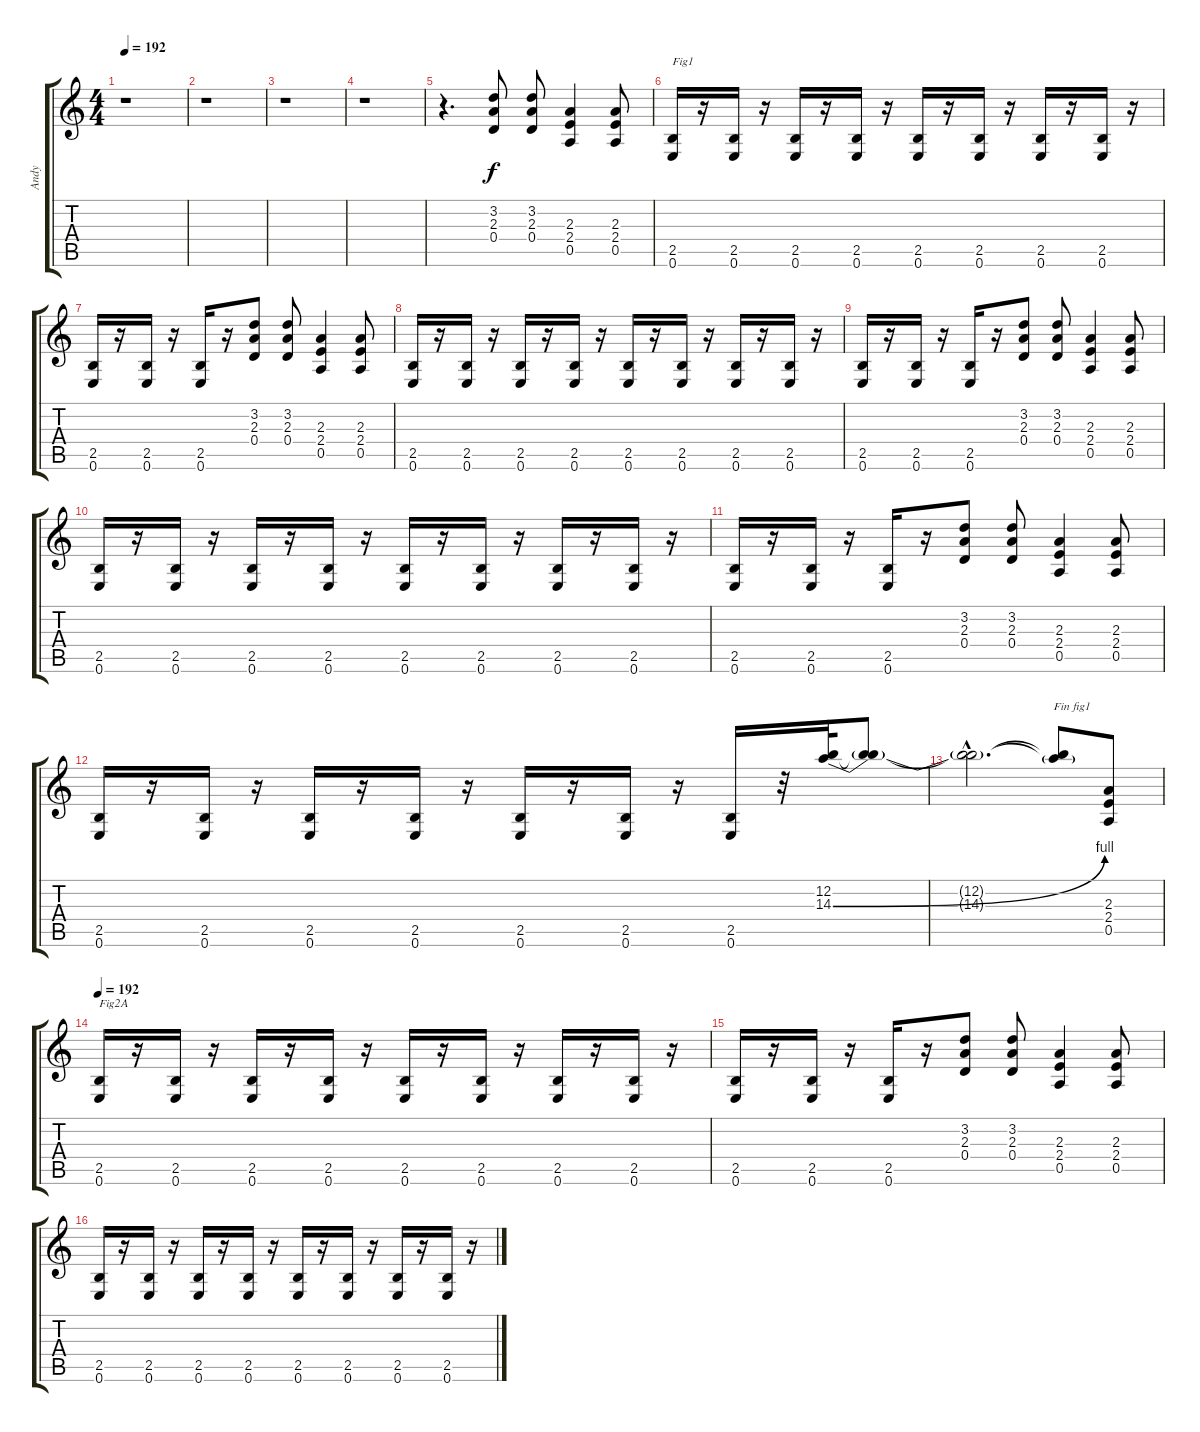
\track ("Andy" "Andy") {instrument overdrivenguitar}
\staff {score tabs}
\tuning (E4 B3 G3 D3 A2 E2) {hide}
\ts (4 4)
\tempo 192
\tempo 198
\tempo 192
\clef g2
\ks c
r.1{dy f instrument overdrivenguitar} |
r.1 |
r.1 |
r.1 |
r.4{d} (3.2 2.3 0.4).8 (3.2 2.3 0.4).8 (2.3 2.4 0.5).4 (2.3 2.4 0.5).8 |
(2.5 0.6).16{txt "Fig1"} r.16 (2.5 0.6).16 r.16 (2.5 0.6).16 r.16 (2.5 0.6).16 r.16 (2.5 0.6).16 r.16 (2.5 0.6).16 r.16 (2.5 0.6).16 r.16 (2.5 0.6).16 r.16 |
(2.5 0.6).16 r.16 (2.5 0.6).16 r.16 (2.5 0.6).16 r.16 (3.2 2.3 0.4).8 (3.2 2.3 0.4).8 (2.3 2.4 0.5).4 (2.3 2.4 0.5).8 |
(2.5 0.6).16 r.16 (2.5 0.6).16 r.16 (2.5 0.6).16 r.16 (2.5 0.6).16 r.16 (2.5 0.6).16 r.16 (2.5 0.6).16 r.16 (2.5 0.6).16 r.16 (2.5 0.6).16 r.16 |
(2.5 0.6).16 r.16 (2.5 0.6).16 r.16 (2.5 0.6).16 r.16 (3.2 2.3 0.4).8 (3.2 2.3 0.4).8 (2.3 2.4 0.5).4 (2.3 2.4 0.5).8 |
(2.5 0.6).16 r.16 (2.5 0.6).16 r.16 (2.5 0.6).16 r.16 (2.5 0.6).16 r.16 (2.5 0.6).16 r.16 (2.5 0.6).16 r.16 (2.5 0.6).16 r.16 (2.5 0.6).16 r.16 |
(2.5 0.6).16 r.16 (2.5 0.6).16 r.16 (2.5 0.6).16 r.16 (3.2 2.3 0.4).8 (3.2 2.3 0.4).8 (2.3 2.4 0.5).4 (2.3 2.4 0.5).8 |
(2.5 0.6).16 r.16 (2.5 0.6).16 r.16 (2.5 0.6).16 r.16 (2.5 0.6).16 r.16 (2.5 0.6).16 r.16 (2.5 0.6).16 r.16 (2.5 0.6).16 r.32 (12.2 14.3{be (bend 0 0 60 4)}).32 (12.2{t} 14.3{t}).8 |
(12.2{hac t} 14.3{hac t}).2{d} (12.2{t} 14.3{t}).8{txt "Fin fig1"} (2.3 2.4 0.5).8 |
\tempo 192
(2.5 0.6).16{txt "Fig2A"} r.16 (2.5 0.6).16 r.16 (2.5 0.6).16 r.16 (2.5 0.6).16 r.16 (2.5 0.6).16 r.16 (2.5 0.6).16 r.16 (2.5 0.6).16 r.16 (2.5 0.6).16 r.16 |
(2.5 0.6).16 r.16 (2.5 0.6).16 r.16 (2.5 0.6).16 r.16 (3.2 2.3 0.4).8 (3.2 2.3 0.4).8 (2.3 2.4 0.5).4 (2.3 2.4 0.5).8 |
(2.5 0.6).16 r.16 (2.5 0.6).16 r.16 (2.5 0.6).16 r.16 (2.5 0.6).16 r.16 (2.5 0.6).16 r.16 (2.5 0.6).16 r.16 (2.5 0.6).16 r.16 (2.5 0.6).16 r.16
